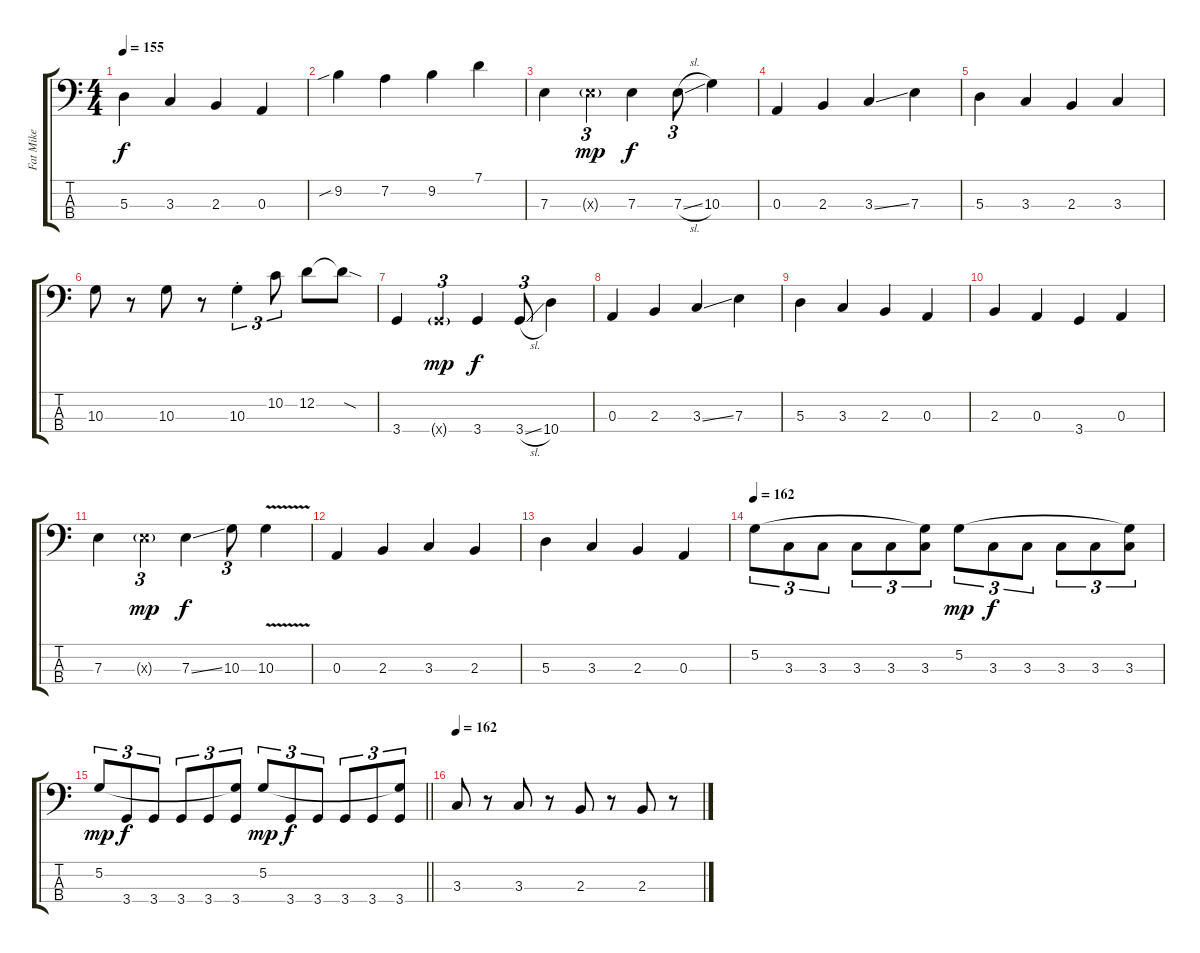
\track ("Fat Mike" "Fat Mike") {instrument electricbasspick}
\staff {score tabs}
\tuning (G2 D2 A1 E1) {hide}
\ts (4 4)
\tempo 155
\clef f4
\ks c
5.3.4{dy f} 3.3.4 2.3.4 0.3.4 |
9.2{sib}.4 7.2.4 9.2.4 7.1.4 |
7.3.4 7.3{g x}.4{tu (3 2) dy mp} 7.3.4{dy f} 7.3{sl}.8{tu (3 2)} 10.3.4 |
0.3.4 2.3.4 3.3{ss}.4 7.3.4 |
5.3.4 3.3.4 2.3.4 3.3.4 |
10.3.8 r.8 10.3.8 r.8 10.3{st}.4{tu (3 2)} 10.2.8{tu (3 2)} 12.2.8 12.2{sod t}.8 |
3.4.4 3.4{g x}.4{tu (3 2) dy mp} 3.4.4{dy f} 3.4{sl}.8{tu (3 2)} 10.4.4 |
0.3.4 2.3.4 3.3{ss}.4 7.3.4 |
5.3.4 3.3.4 2.3.4 0.3.4 |
2.3.4 0.3.4 3.4.4 0.3.4 |
7.3.4 7.3{g x}.4{tu (3 2) dy mp} 7.3{ss}.4{dy f} 10.3.8{tu (3 2)} 10.3{v}.4 |
0.3.4 2.3.4 3.3.4 2.3.4 |
5.3.4 3.3.4 2.3.4 0.3.4 |
\tempo 162
5.2.8{tu (3 2) instrument electricbasspick} 3.3.8{tu (3 2)} 3.3.8{tu (3 2)} 3.3.8{tu (3 2)} 3.3.8{tu (3 2)} (5.2{t} 3.3).8{tu (3 2)} 5.2.8{tu (3 2) dy mp} 3.3.8{tu (3 2) dy f} 3.3.8{tu (3 2)} 3.3.8{tu (3 2)} 3.3.8{tu (3 2)} (5.2{t} 3.3).8{tu (3 2)} |
\barLineRight lightlight
5.2.8{tu (3 2) dy mp} 3.4.8{tu (3 2) dy f} 3.4.8{tu (3 2)} 3.4.8{tu (3 2)} 3.4.8{tu (3 2)} (5.2{t} 3.4).8{tu (3 2)} 5.2.8{tu (3 2) dy mp} 3.4.8{tu (3 2) dy f} 3.4.8{tu (3 2)} 3.4.8{tu (3 2)} 3.4.8{tu (3 2)} (5.2{t} 3.4).8{tu (3 2)} |
\section ("" "")
\tempo 162
3.3.8 r.8 3.3.8 r.8 2.3.8 r.8 2.3.8 r.8
